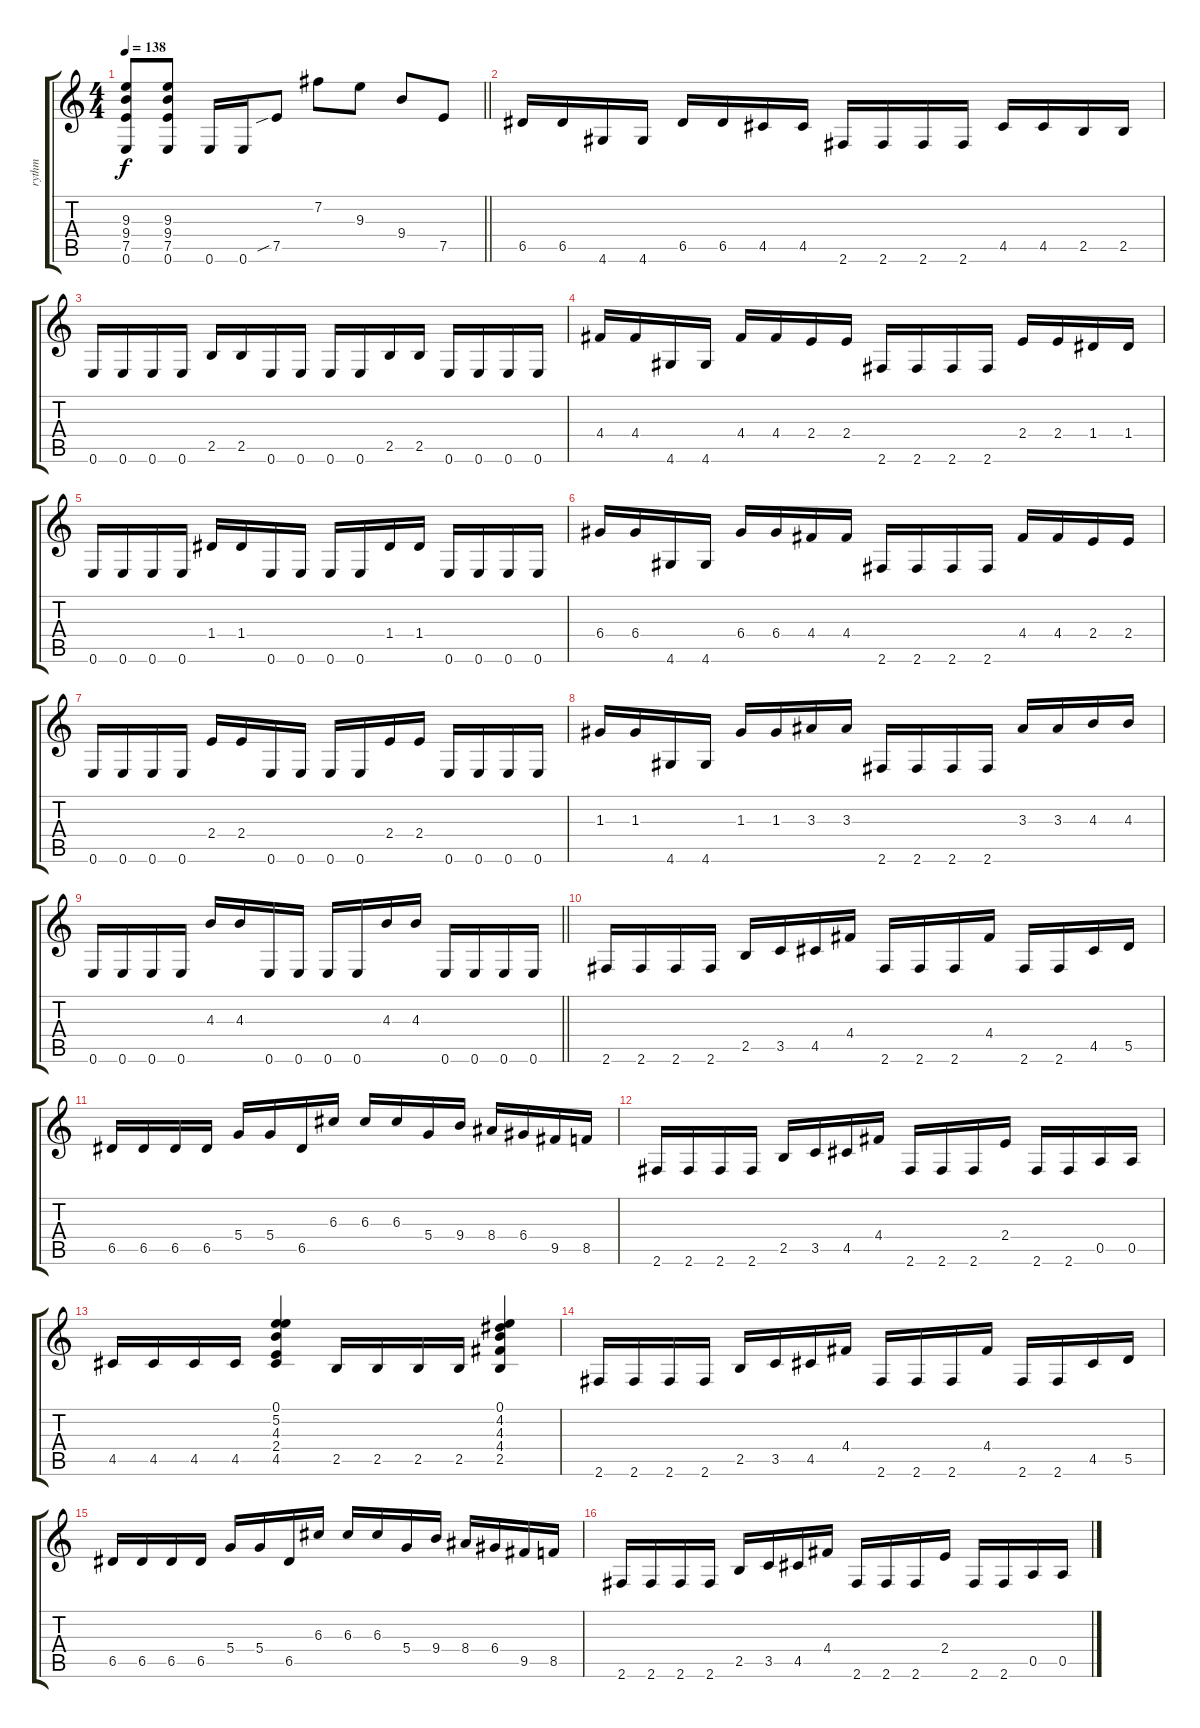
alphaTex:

\track ("rythm" "rythm") {instrument overdrivenguitar}
\staff {score tabs}
\tuning (E4 B3 G3 D3 A2 E2) {hide}
\ts (4 4)
\tempo 138
\clef g2
\barLineRight lightlight
\ks c
(9.3{t} 9.4{t} 7.5{t} 0.6{t}).8{dy f} (9.3 9.4 7.5 0.6).8 0.6.16 0.6.16 7.5{sib}.8 7.2.8 9.3.8 9.4.8 7.5.8 |
6.5.16 6.5.16 4.6.16 4.6.16 6.5.16 6.5.16 4.5.16 4.5.16 2.6.16 2.6.16 2.6.16 2.6.16 4.5.16 4.5.16 2.5.16 2.5.16 |
0.6.16 0.6.16 0.6.16 0.6.16 2.5.16 2.5.16 0.6.16 0.6.16 0.6.16 0.6.16 2.5.16 2.5.16 0.6.16 0.6.16 0.6.16 0.6.16 |
4.4.16 4.4.16 4.6.16 4.6.16 4.4.16 4.4.16 2.4.16 2.4.16 2.6.16 2.6.16 2.6.16 2.6.16 2.4.16 2.4.16 1.4.16 1.4.16 |
0.6.16 0.6.16 0.6.16 0.6.16 1.4.16 1.4.16 0.6.16 0.6.16 0.6.16 0.6.16 1.4.16 1.4.16 0.6.16 0.6.16 0.6.16 0.6.16 |
6.4.16 6.4.16 4.6.16 4.6.16 6.4.16 6.4.16 4.4.16 4.4.16 2.6.16 2.6.16 2.6.16 2.6.16 4.4.16 4.4.16 2.4.16 2.4.16 |
0.6.16 0.6.16 0.6.16 0.6.16 2.4.16 2.4.16 0.6.16 0.6.16 0.6.16 0.6.16 2.4.16 2.4.16 0.6.16 0.6.16 0.6.16 0.6.16 |
1.3.16 1.3.16 4.6.16 4.6.16 1.3.16 1.3.16 3.3.16 3.3.16 2.6.16 2.6.16 2.6.16 2.6.16 3.3.16 3.3.16 4.3.16 4.3.16 |
\barLineRight lightlight
0.6.16 0.6.16 0.6.16 0.6.16 4.3.16 4.3.16 0.6.16 0.6.16 0.6.16 0.6.16 4.3.16 4.3.16 0.6.16 0.6.16 0.6.16 0.6.16 |
2.6.16 2.6.16 2.6.16 2.6.16 2.5.16 3.5.16 4.5.16 4.4.16 2.6.16 2.6.16 2.6.16 4.4.16 2.6.16 2.6.16 4.5.16 5.5.16 |
6.5.16 6.5.16 6.5.16 6.5.16 5.4.16 5.4.16 6.5.16 6.3.16 6.3.16 6.3.16 5.4.16 9.4.16 8.4.16 6.4.16 9.5.16 8.5.16 |
2.6.16 2.6.16 2.6.16 2.6.16 2.5.16 3.5.16 4.5.16 4.4.16 2.6.16 2.6.16 2.6.16 2.4.16 2.6.16 2.6.16 0.5.16 0.5.16 |
4.5.16 4.5.16 4.5.16 4.5.16 (0.1 5.2 4.3 2.4 4.5).4 2.5.16 2.5.16 2.5.16 2.5.16 (0.1 4.2 4.3 4.4 2.5).4 |
2.6.16 2.6.16 2.6.16 2.6.16 2.5.16 3.5.16 4.5.16 4.4.16 2.6.16 2.6.16 2.6.16 4.4.16 2.6.16 2.6.16 4.5.16 5.5.16 |
6.5.16 6.5.16 6.5.16 6.5.16 5.4.16 5.4.16 6.5.16 6.3.16 6.3.16 6.3.16 5.4.16 9.4.16 8.4.16 6.4.16 9.5.16 8.5.16 |
2.6.16 2.6.16 2.6.16 2.6.16 2.5.16 3.5.16 4.5.16 4.4.16 2.6.16 2.6.16 2.6.16 2.4.16 2.6.16 2.6.16 0.5.16 0.5.16
